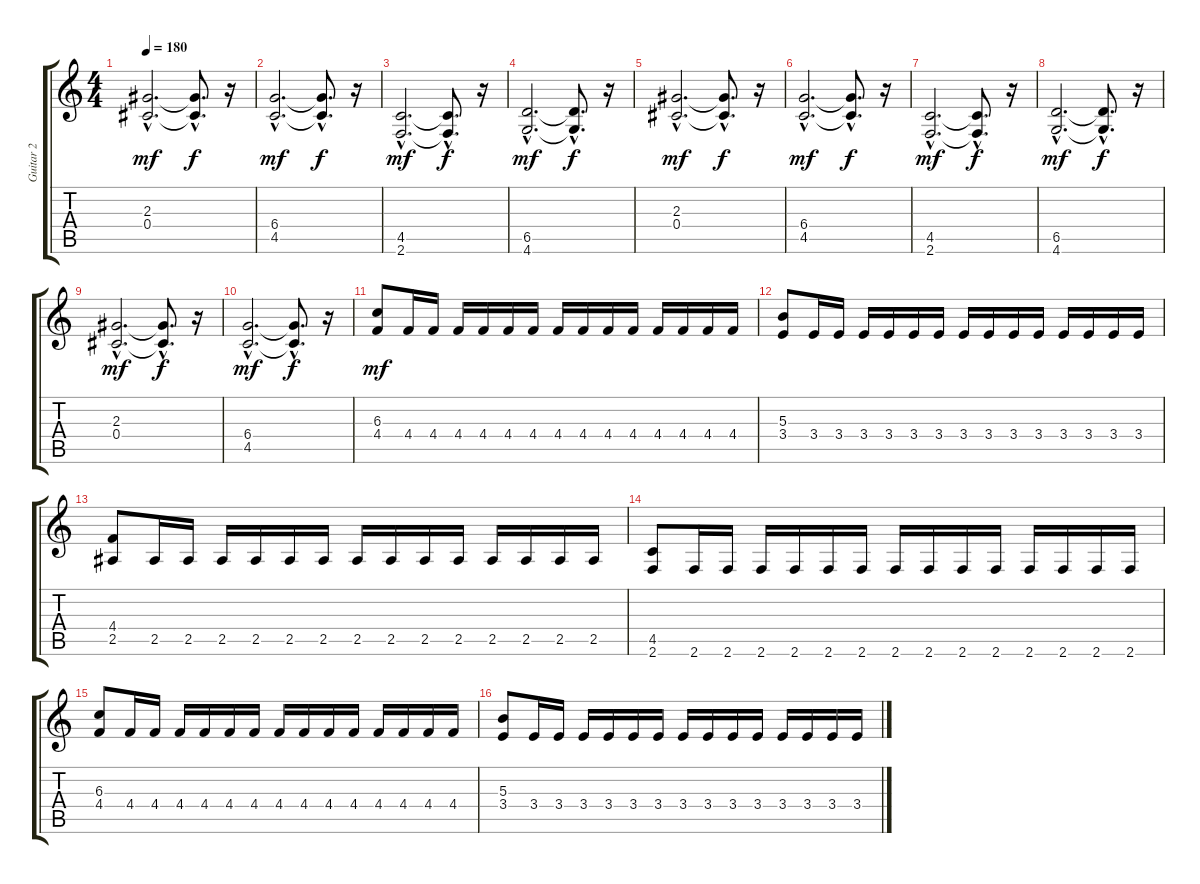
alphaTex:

\track ("Guitar 2" "Guitar 2") {instrument distortionguitar}
\staff {score tabs}
\tuning (Eb4 Bb3 Gb3 Db3 Ab2 Eb2) {hide}
\ts (4 4)
\tempo 180
\clef g2
\ks c
(2.3{hac} 0.4{hac}).2{d dy mf} (2.3{hac t} 0.4{hac t}).8{d dy f} r.16 |
(6.4{hac} 4.5{hac}).2{d dy mf} (6.4{hac t} 4.5{hac t}).8{d dy f} r.16 |
(4.5{hac} 2.6{hac}).2{d dy mf} (4.5{hac t} 2.6{hac t}).8{d dy f} r.16 |
(6.5{hac} 4.6{hac}).2{d dy mf} (6.5{hac t} 4.6{hac t}).8{d dy f} r.16 |
(2.3{hac} 0.4{hac}).2{d dy mf} (2.3{hac t} 0.4{hac t}).8{d dy f} r.16 |
(6.4{hac} 4.5{hac}).2{d dy mf} (6.4{hac t} 4.5{hac t}).8{d dy f} r.16 |
(4.5{hac} 2.6{hac}).2{d dy mf} (4.5{hac t} 2.6{hac t}).8{d dy f} r.16 |
(6.5{hac} 4.6{hac}).2{d dy mf} (6.5{hac t} 4.6{hac t}).8{d dy f} r.16 |
(2.3{hac} 0.4{hac}).2{d dy mf} (2.3{hac t} 0.4{hac t}).8{d dy f} r.16 |
(6.4{hac} 4.5{hac}).2{d dy mf} (6.4{hac t} 4.5{hac t}).8{d dy f} r.16 |
(6.3 4.4).8{dy mf} 4.4.16 4.4.16 4.4.16 4.4.16 4.4.16 4.4.16 4.4.16 4.4.16 4.4.16 4.4.16 4.4.16 4.4.16 4.4.16 4.4.16 |
(5.3 3.4).8 3.4.16 3.4.16 3.4.16 3.4.16 3.4.16 3.4.16 3.4.16 3.4.16 3.4.16 3.4.16 3.4.16 3.4.16 3.4.16 3.4.16 |
(4.4 2.5).8 2.5.16 2.5.16 2.5.16 2.5.16 2.5.16 2.5.16 2.5.16 2.5.16 2.5.16 2.5.16 2.5.16 2.5.16 2.5.16 2.5.16 |
(4.5 2.6).8 2.6.16 2.6.16 2.6.16 2.6.16 2.6.16 2.6.16 2.6.16 2.6.16 2.6.16 2.6.16 2.6.16 2.6.16 2.6.16 2.6.16 |
(6.3 4.4).8 4.4.16 4.4.16 4.4.16 4.4.16 4.4.16 4.4.16 4.4.16 4.4.16 4.4.16 4.4.16 4.4.16 4.4.16 4.4.16 4.4.16 |
(5.3 3.4).8 3.4.16 3.4.16 3.4.16 3.4.16 3.4.16 3.4.16 3.4.16 3.4.16 3.4.16 3.4.16 3.4.16 3.4.16 3.4.16 3.4.16
